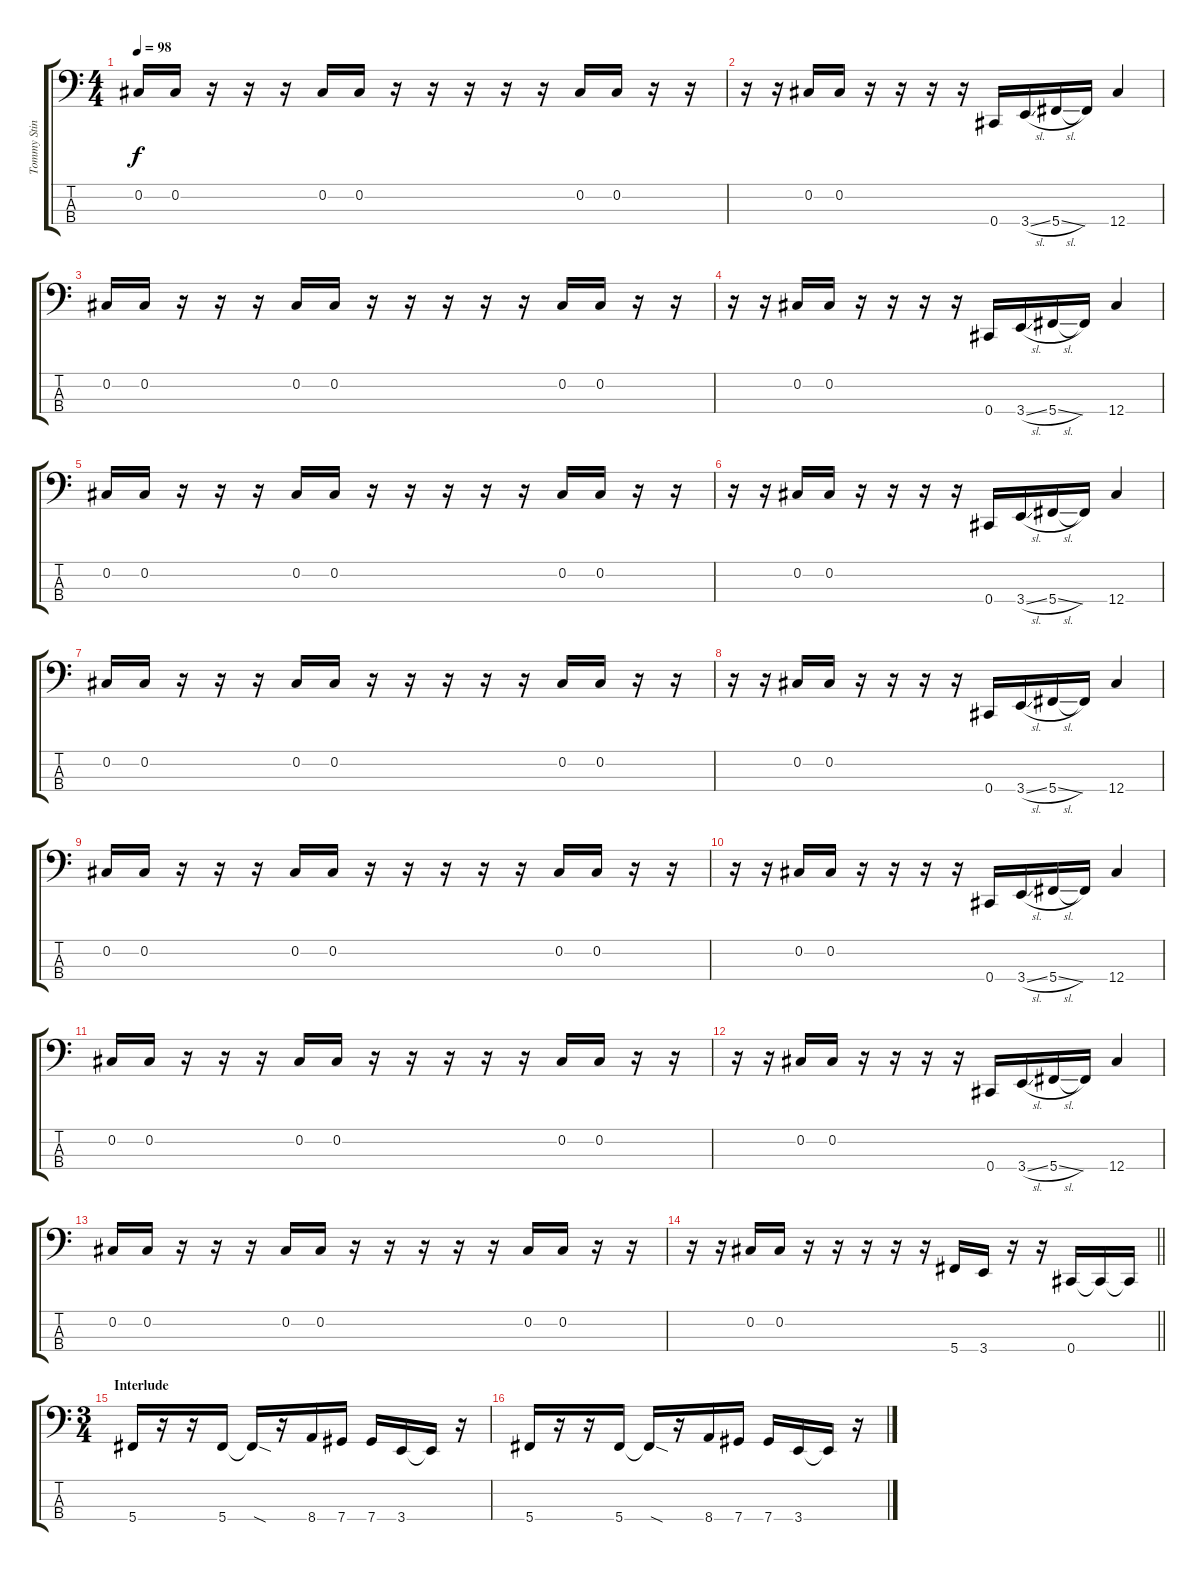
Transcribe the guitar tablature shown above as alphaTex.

\track ("Tommy Stinson" "Tommy Stin") {instrument electricbassfinger}
\staff {score tabs}
\tuning (Gb2 Db2 Ab1 Db1) {hide}
\ts (4 4)
\tempo 98
\clef f4
\ks c
0.2.16{dy f} 0.2.16 r.16 r.16 r.16 0.2.16 0.2.16 r.16 r.16 r.16 r.16 r.16 0.2.16 0.2.16 r.16 r.16 |
r.16 r.16 0.2.16 0.2.16 r.16 r.16 r.16 r.16 0.4.16 3.4{sl}.16 5.4{sl}.16 5.4{t}.16 12.4.4 |
0.2.16 0.2.16 r.16 r.16 r.16 0.2.16 0.2.16 r.16 r.16 r.16 r.16 r.16 0.2.16 0.2.16 r.16 r.16 |
r.16 r.16 0.2.16 0.2.16 r.16 r.16 r.16 r.16 0.4.16 3.4{sl}.16 5.4{sl}.16 5.4{t}.16 12.4.4 |
0.2.16 0.2.16 r.16 r.16 r.16 0.2.16 0.2.16 r.16 r.16 r.16 r.16 r.16 0.2.16 0.2.16 r.16 r.16 |
r.16 r.16 0.2.16 0.2.16 r.16 r.16 r.16 r.16 0.4.16 3.4{sl}.16 5.4{sl}.16 5.4{t}.16 12.4.4 |
0.2.16 0.2.16 r.16 r.16 r.16 0.2.16 0.2.16 r.16 r.16 r.16 r.16 r.16 0.2.16 0.2.16 r.16 r.16 |
r.16 r.16 0.2.16 0.2.16 r.16 r.16 r.16 r.16 0.4.16 3.4{sl}.16 5.4{sl}.16 5.4{t}.16 12.4.4 |
0.2.16 0.2.16 r.16 r.16 r.16 0.2.16 0.2.16 r.16 r.16 r.16 r.16 r.16 0.2.16 0.2.16 r.16 r.16 |
r.16 r.16 0.2.16 0.2.16 r.16 r.16 r.16 r.16 0.4.16 3.4{sl}.16 5.4{sl}.16 5.4{t}.16 12.4.4 |
0.2.16 0.2.16 r.16 r.16 r.16 0.2.16 0.2.16 r.16 r.16 r.16 r.16 r.16 0.2.16 0.2.16 r.16 r.16 |
r.16 r.16 0.2.16 0.2.16 r.16 r.16 r.16 r.16 0.4.16 3.4{sl}.16 5.4{sl}.16 5.4{t}.16 12.4.4 |
0.2.16 0.2.16 r.16 r.16 r.16 0.2.16 0.2.16 r.16 r.16 r.16 r.16 r.16 0.2.16 0.2.16 r.16 r.16 |
\barLineRight lightlight
r.16 r.16 0.2.16 0.2.16 r.16 r.16 r.16 r.16 r.16 5.4.16 3.4.16 r.16 r.16 0.4.16 0.4{t}.16 0.4{t}.16 |
\ts (3 4)
\section ("" "Interlude")
5.4.16 r.16 r.16 5.4.16 5.4{sod t}.16 r.16 8.4.16 7.4.16 7.4.16 3.4.16 3.4{t}.16 r.16 |
5.4.16 r.16 r.16 5.4.16 5.4{sod t}.16 r.16 8.4.16 7.4.16 7.4.16 3.4.16 3.4{t}.16 r.16
